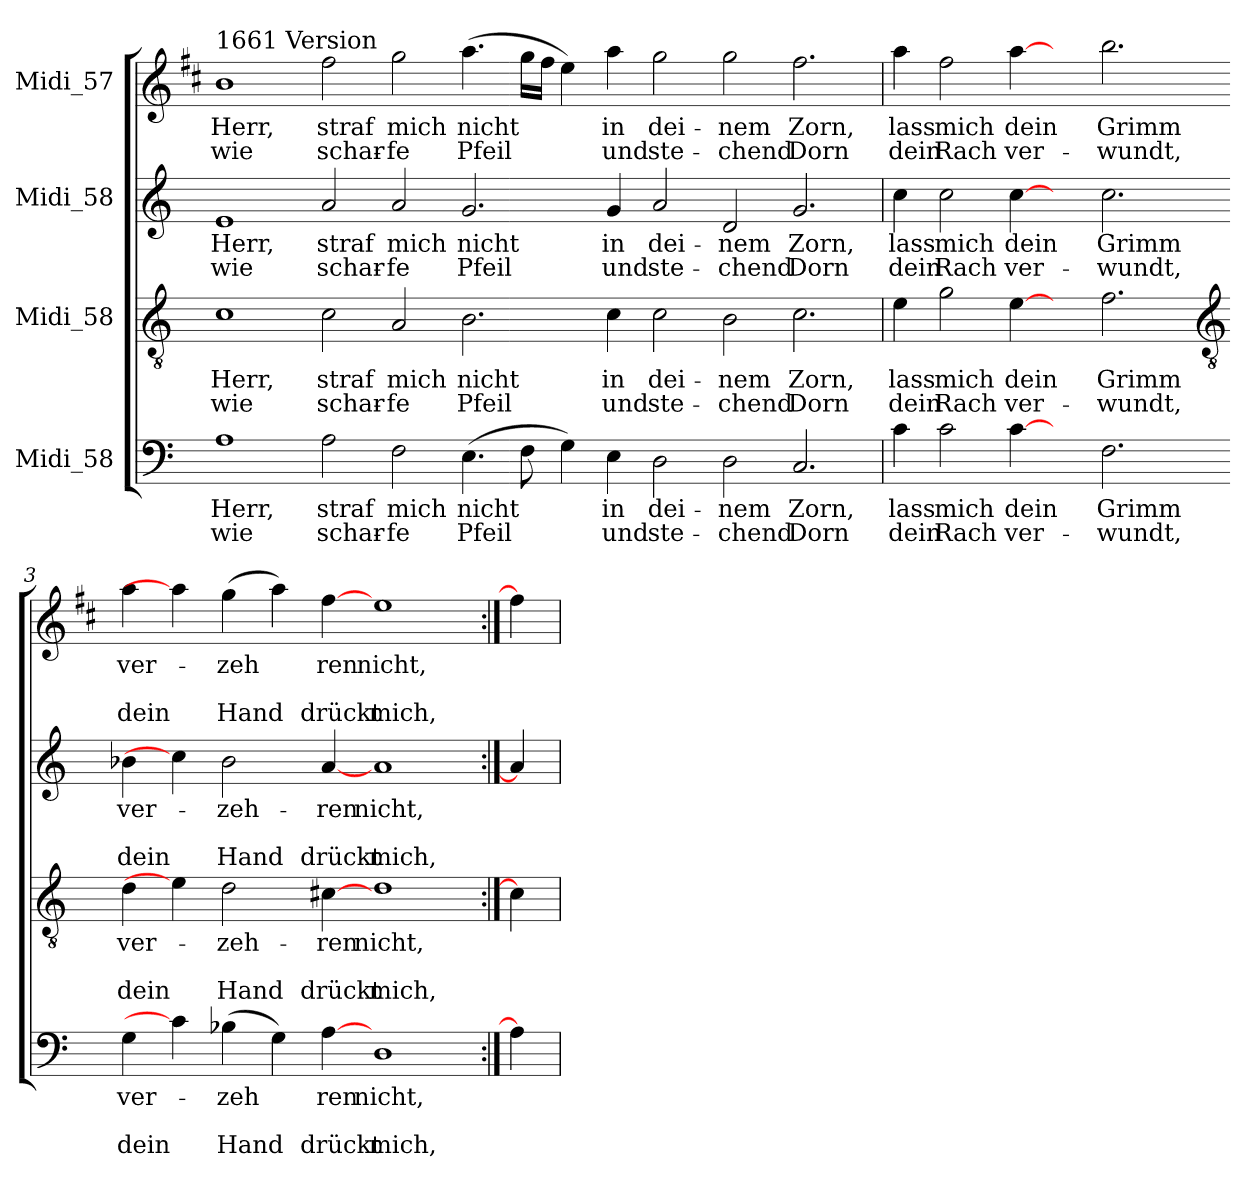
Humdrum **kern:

**kern	**text	**text	**text	**kern	**text	**text	**text	**kern	**text	**text	**text	**kern	**text	**text	**text
*part4	*part4	*part4	*part4	*part3	*part3	*part3	*part3	*part2	*part2	*part2	*part2	*part1	*part1	*part1	*part1
*staff4	*staff4	*staff4	*staff4	*staff3	*staff3	*staff3	*staff3	*staff2	*staff2	*staff2	*staff2	*staff1	*staff1	*staff1	*staff1
*I"Midi_58	*	*	*	*I"Midi_58	*	*	*	*I"Midi_58	*	*	*	*I"Midi_57	*	*	*
*clefF4	*	*	*	*clefGv2	*	*	*	*clefG2	*	*	*	*clefG2	*	*	*
*	*	*	*	*	*	*	*	*	*	*	*	*ITrd1c2	*	*	*
*k[]	*	*	*	*k[]	*	*	*	*k[]	*	*	*	*k[]	*	*	*
*C:	*	*	*	*C:	*	*	*	*C:	*	*	*	*C:	*	*	*
=1	=1	=1	=1	=1	=1	=1	=1	=1	=1	=1	=1	=1	=1	=1	=1
!	!	!	!	!	!	!	!	!	!	!	!	!LO:TX:a:t=1661 Version	!	!	!
!	!LO:LY:b	!LO:LY:b	!	!	!LO:LY:b	!LO:LY:b	!	!	!LO:LY:b	!LO:LY:b	!	!	!LO:LY:b	!LO:LY:b	!
1A	Herr,	wie	.	1c	Herr,	wie	.	1e	Herr,	wie	.	1a	Herr,	wie	.
!	!LO:LY:b	!LO:LY:b	!	!	!LO:LY:b	!LO:LY:b	!	!	!LO:LY:b	!LO:LY:b	!	!	!LO:LY:b	!LO:LY:b	!
2A	straf	schar-	.	2c	straf	schar-	.	2a	straf	schar-	.	2ee	straf	schar-	.
!	!LO:LY:b	!LO:LY:b	!	!	!LO:LY:b	!LO:LY:b	!	!	!LO:LY:b	!LO:LY:b	!	!	!LO:LY:b	!LO:LY:b	!
2F	-mich	fe	.	2A	-mich	fe	.	2a	-mich	fe	.	2ff	-mich	fe	.
!	!LO:LY:b	!LO:LY:b	!	!	!LO:LY:b	!LO:LY:b	!	!	!LO:LY:b	!LO:LY:b	!	!	!LO:LY:b	!LO:LY:b	!
(>4.E	nicht	Pfeil	.	2.B	nicht	Pfeil	.	2.g	nicht	Pfeil	.	(>4.gg	nicht	Pfeil	.
8F	.	.	.	.	.	.	.	.	.	.	.	16ffLL	.	.	.
.	.	.	.	.	.	.	.	.	.	.	.	16eeJJ	.	.	.
4G)	.	.	.	.	.	.	.	.	.	.	.	4dd)	.	.	.
!	!LO:LY:b	!LO:LY:b	!	!	!LO:LY:b	!LO:LY:b	!	!	!LO:LY:b	!LO:LY:b	!	!	!LO:LY:b	!LO:LY:b	!
4E	in	und	.	4c	in	und	.	4g	in	und	.	4gg	in	und	.
!	!LO:LY:b	!LO:LY:b	!	!	!LO:LY:b	!LO:LY:b	!	!	!LO:LY:b	!LO:LY:b	!	!	!LO:LY:b	!LO:LY:b	!
2D	dei-	-ste-	.	2c	dei-	-ste-	.	2a	dei-	-ste-	.	2ff	dei-	-ste-	.
!	!LO:LY:b	!LO:LY:b	!	!	!LO:LY:b	!LO:LY:b	!	!	!LO:LY:b	!LO:LY:b	!	!	!LO:LY:b	!LO:LY:b	!
2D	-nem	chend	.	2B	-nem	chend	.	2d	-nem	chend	.	2ff	-nem	chend	.
!	!LO:LY:b	!LO:LY:b	!	!	!LO:LY:b	!LO:LY:b	!	!	!LO:LY:b	!LO:LY:b	!	!	!LO:LY:b	!LO:LY:b	!
2.C	Zorn,	Dorn	.	2.c	Zorn,	Dorn	.	2.g	Zorn,	Dorn	.	2.ee	Zorn,	Dorn	.
=2	=2	=2	=2	=2	=2	=2	=2	=2	=2	=2	=2	=2	=2	=2	=2
!	!LO:LY:b	!LO:LY:b	!	!	!LO:LY:b	!LO:LY:b	!	!	!LO:LY:b	!LO:LY:b	!	!	!LO:LY:b	!LO:LY:b	!
4c	lass	dein	.	4e	lass	dein	.	4cc	lass	dein	.	4gg	lass	dein	.
!	!LO:LY:b	!LO:LY:b	!	!	!LO:LY:b	!LO:LY:b	!	!	!LO:LY:b	!LO:LY:b	!	!	!LO:LY:b	!LO:LY:b	!
2c	mich	Rach	.	2g	mich	Rach	.	2cc	mich	Rach	.	2ee	mich	Rach	.
!	!LO:LY:b	!LO:LY:b	!	!	!LO:LY:b	!LO:LY:b	!	!	!LO:LY:b	!LO:LY:b	!	!	!LO:LY:b	!LO:LY:b	!
[4c	dein	ver-	.	[4e	dein	ver-	.	[4cc	dein	ver-	.	[4gg	dein	ver-	.
4ryy	.	.	.	4ryy	.	.	.	4ryy	.	.	.	4ryy	.	.	.
!	!LO:LY:b	!LO:LY:b	!	!	!LO:LY:b	!LO:LY:b	!	!	!LO:LY:b	!LO:LY:b	!	!	!LO:LY:b	!LO:LY:b	!
2.F	-Grimm	wundt,	.	2.f	-Grimm	wundt,	.	2.cc	-Grimm	wundt,	.	2.aa	-Grimm	wundt,	.
!!LO:LB:g=z
=3-	=3-	=3-	=3-	=3-	=3-	=3-	=3-	=3-	=3-	=3-	=3-	=3-	=3-	=3-	=3-
*	*	*	*	*clefGv2	*	*	*	*	*	*	*	*	*	*	*
!	!LO:LY:b	!	!LO:LY:b	!	!LO:LY:b	!	!LO:LY:b	!	!LO:LY:b	!	!LO:LY:b	!	!LO:LY:b	!	!LO:LY:b
4G	ver-	.	-dein	4d	ver-	.	-dein	4b-X	ver-	.	-dein	4gg	ver-	.	-dein
4c]	.	.	.	4e]	.	.	.	4cc]	.	.	.	4gg]	.	.	.
!	!LO:LY:b	!	!LO:LY:b	!	!LO:LY:b	!	!LO:LY:b	!	!LO:LY:b	!	!LO:LY:b	!	!LO:LY:b	!	!LO:LY:b
(>4B-X	zeh	.	Hand	2d	zeh-	.	-Hand	2b-	zeh-	.	-Hand	(>4ff	zeh	.	Hand
4G)	.	.	.	.	.	.	.	.	.	.	.	4gg)	.	.	.
!	!LO:LY:b	!	!LO:LY:b	!	!LO:LY:b	!	!LO:LY:b	!	!LO:LY:b	!	!LO:LY:b	!	!LO:LY:b	!	!LO:LY:b
[4A	ren	.	drückt	[4c#X	ren	.	drückt	[4a	ren	.	drückt	[4ee	ren	.	drückt
!	!LO:LY:b	!	!LO:LY:b	!	!LO:LY:b	!	!LO:LY:b	!	!LO:LY:b	!	!LO:LY:b	!	!LO:LY:b	!	!LO:LY:b
1D	nicht,	.	mich,	1d	nicht,	.	mich,	1a	nicht,	.	mich,	1dd	nicht,	.	mich,
=4:|!	=4:|!	=4:|!	=4:|!	=4:|!	=4:|!	=4:|!	=4:|!	=4:|!	=4:|!	=4:|!	=4:|!	=4:|!	=4:|!	=4:|!	=4:|!
4A]	.	.	.	4c#]	.	.	.	4a]	.	.	.	4ee]	.	.	.
=	=	=	=	=	=	=	=	=	=	=	=	=	=	=	=
*-	*-	*-	*-	*-	*-	*-	*-	*-	*-	*-	*-	*-	*-	*-	*-
